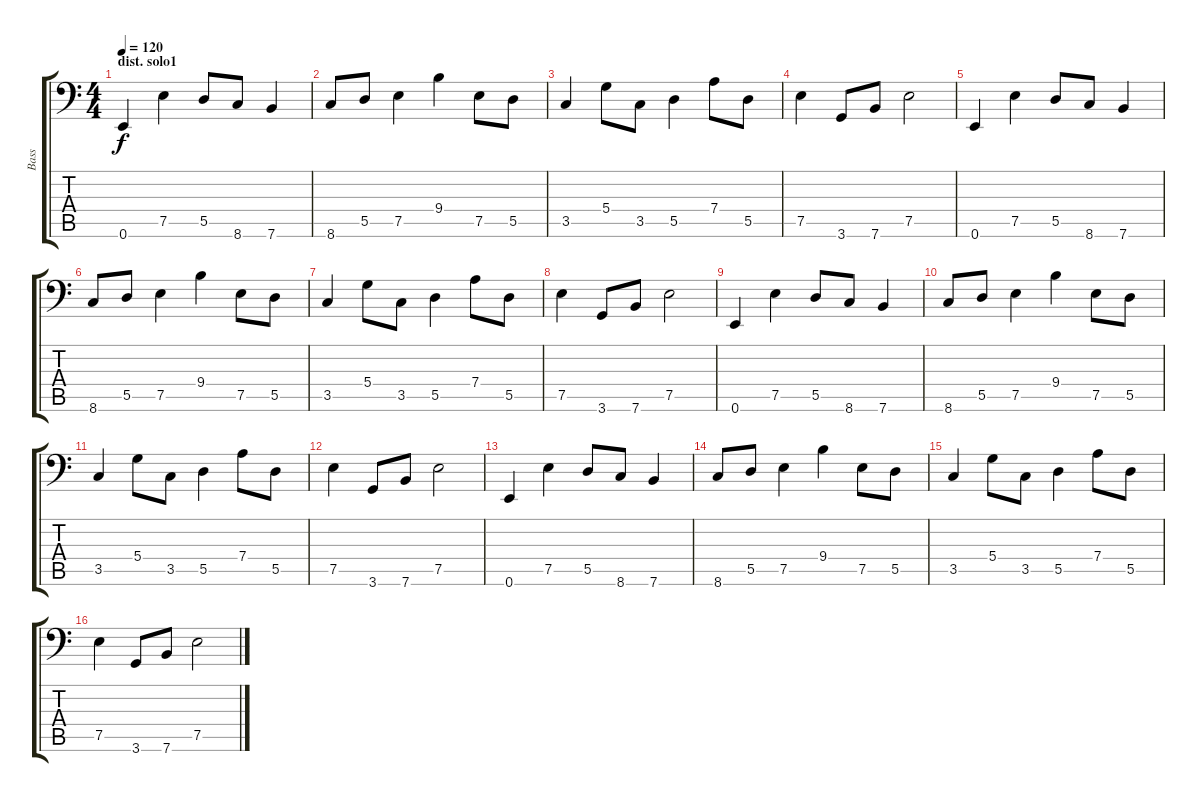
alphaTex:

\track ("Bass" "Bass") {instrument electricbassfinger}
\staff {score tabs}
\tuning (E3 B2 G2 D2 A1 E1) {hide}
\ts (4 4)
\section ("" "dist. solo1")
\tempo 120
\clef f4
\ks c
0.6.4{dy f} 7.5.4 5.5.8 8.6.8 7.6.4 |
8.6.8 5.5.8 7.5.4 9.4.4 7.5.8 5.5.8 |
3.5.4 5.4.8 3.5.8 5.5.4 7.4.8 5.5.8 |
7.5.4 3.6.8 7.6.8 7.5.2 |
0.6.4 7.5.4 5.5.8 8.6.8 7.6.4 |
8.6.8 5.5.8 7.5.4 9.4.4 7.5.8 5.5.8 |
3.5.4 5.4.8 3.5.8 5.5.4 7.4.8 5.5.8 |
7.5.4 3.6.8 7.6.8 7.5.2 |
0.6.4 7.5.4 5.5.8 8.6.8 7.6.4 |
8.6.8 5.5.8 7.5.4 9.4.4 7.5.8 5.5.8 |
3.5.4 5.4.8 3.5.8 5.5.4 7.4.8 5.5.8 |
7.5.4 3.6.8 7.6.8 7.5.2 |
0.6.4 7.5.4 5.5.8 8.6.8 7.6.4 |
8.6.8 5.5.8 7.5.4 9.4.4 7.5.8 5.5.8 |
3.5.4 5.4.8 3.5.8 5.5.4 7.4.8 5.5.8 |
7.5.4 3.6.8 7.6.8 7.5.2
